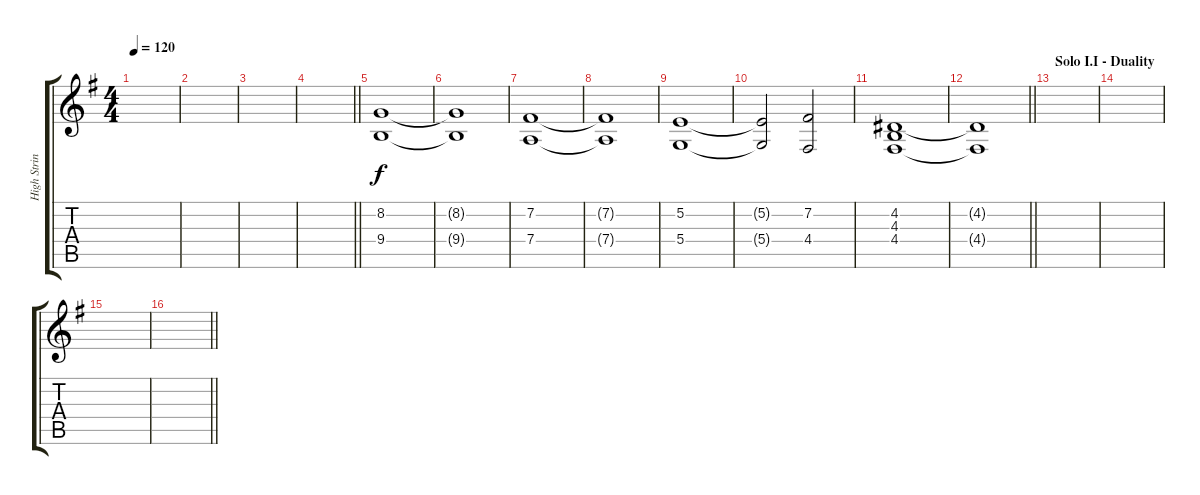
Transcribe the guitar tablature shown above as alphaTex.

\track ("High Strings Standard" "High Strin") {instrument stringensemble1}
\staff {score tabs}
\tuning (E4 B3 G3 D3 A2 E2) {hide}
\ts (4 4)
\tempo 120
\clef g2
\ks eminor
|
|
|
\barLineRight lightlight
|
(8.2 9.4).1{instrument stringensemble2} |
(8.2{t} 9.4{t}).1 |
(7.2 7.4).1 |
(7.2{t} 7.4{t}).1 |
(5.2 5.4).1 |
(5.2{t} 5.4{t}).2 (7.2 4.4).2 |
(4.2 4.3 4.4).1 |
\barLineRight lightlight
(4.2{t} 4.4{t}).1 |
\section ("" "Solo I.I - Duality")
|
|
|
\barLineRight lightlight
